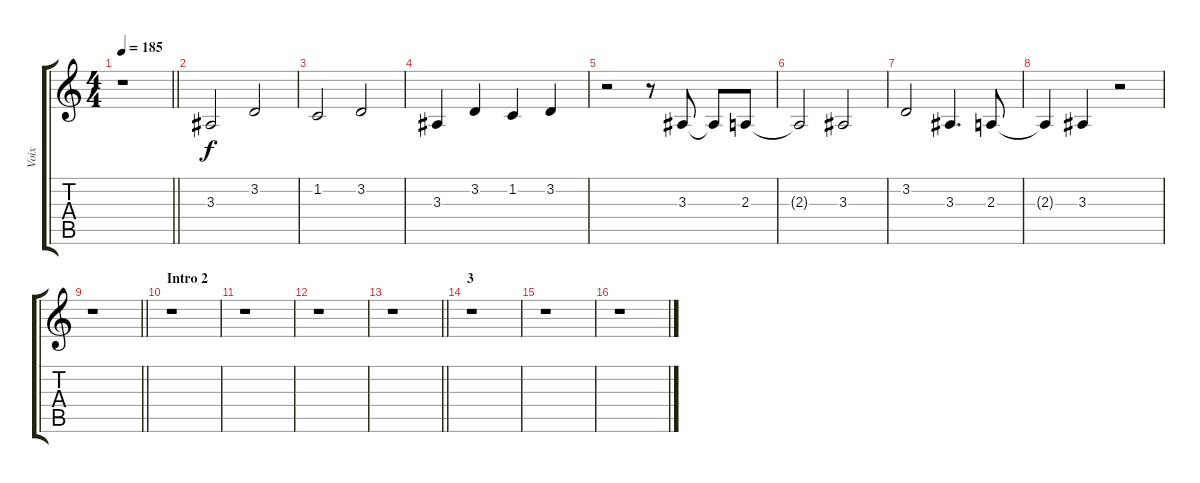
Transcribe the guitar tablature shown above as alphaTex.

\track ("Voix" "Voix") {mute instrument clarinet}
\staff {score tabs}
\tuning (E4 B3 G3 D3 A2 D2) {hide}
\ts (4 4)
\tempo 185
\clef g2
\barLineRight lightlight
\ks c
r.1{dy f} |
3.3.2 3.2.2 |
1.2.2 3.2.2 |
3.3.4 3.2.4 1.2.4 3.2.4 |
r.2 r.8 3.3.8 3.3{t}.8 2.3.8 |
2.3{t}.2 3.3.2 |
3.2.2 3.3.4{d} 2.3.8 |
2.3{t}.4 3.3.4 r.2 |
\barLineRight lightlight
r.1 |
\section ("" "Intro 2")
r.1 |
r.1 |
r.1 |
\barLineRight lightlight
r.1 |
\section ("" "3")
r.1 |
r.1 |
r.1
